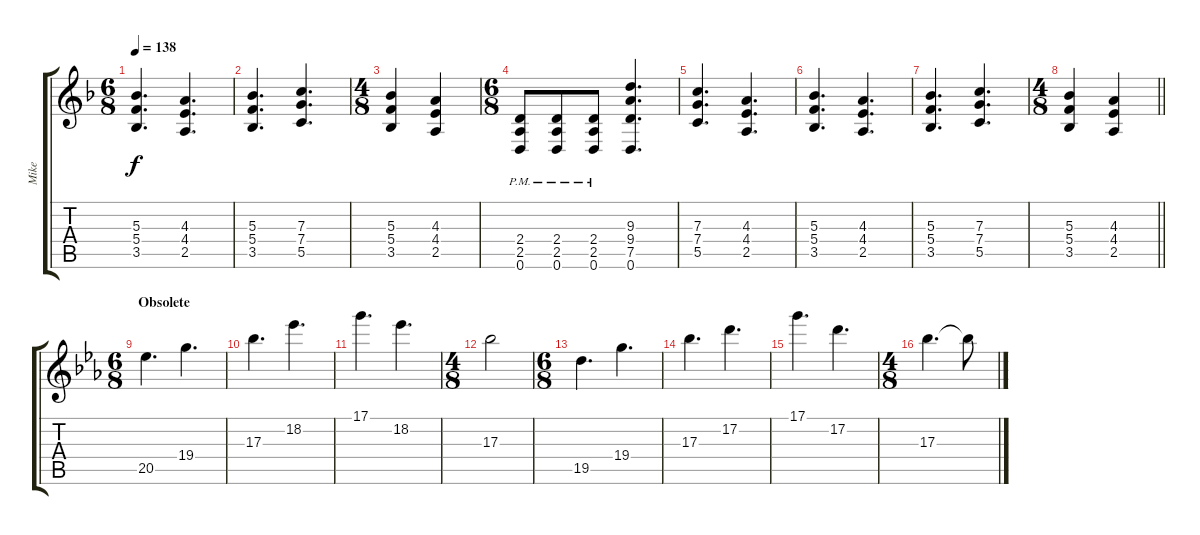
\track ("Mike" "Mike") {instrument distortionguitar}
\staff {score tabs}
\tuning (D4 A3 F3 C3 G2 D2) {hide}
\ts (6 8)
\tempo 138
\clef g2
\ks f
(5.3 5.4 3.5).4{d dy f} (4.3 4.4 2.5).4{d} |
(5.3 5.4 3.5).4{d} (7.3 7.4 5.5).4{d} |
\ts (4 8)
(5.3 5.4 3.5).4 (4.3 4.4 2.5).4 |
\ts (6 8)
(2.4 2.5{pm} 0.6).8 (2.4 2.5{pm} 0.6).8 (2.4 2.5{pm} 0.6).8 (9.3 9.4 7.5 0.6).4{d} |
(7.3 7.4 5.5).4{d} (4.3 4.4 2.5).4{d} |
(5.3 5.4 3.5).4{d} (4.3 4.4 2.5).4{d} |
(5.3 5.4 3.5).4{d} (7.3 7.4 5.5).4{d} |
\ts (4 8)
\barLineRight lightlight
(5.3 5.4 3.5).4 (4.3 4.4 2.5).4 |
\ts (6 8)
\section ("" "Obsolete")
\ks eb
20.5.4{d instrument electricguitarclean} 19.4.4{d} |
17.3.4{d} 18.2.4{d} |
17.1.4{d} 18.2.4{d} |
\ts (4 8)
17.3.2 |
\ts (6 8)
19.5.4{d} 19.4.4{d} |
17.3.4{d} 17.2.4{d} |
17.1.4{d} 17.2.4{d} |
\ts (4 8)
17.3.4{d} 17.3{t}.8
